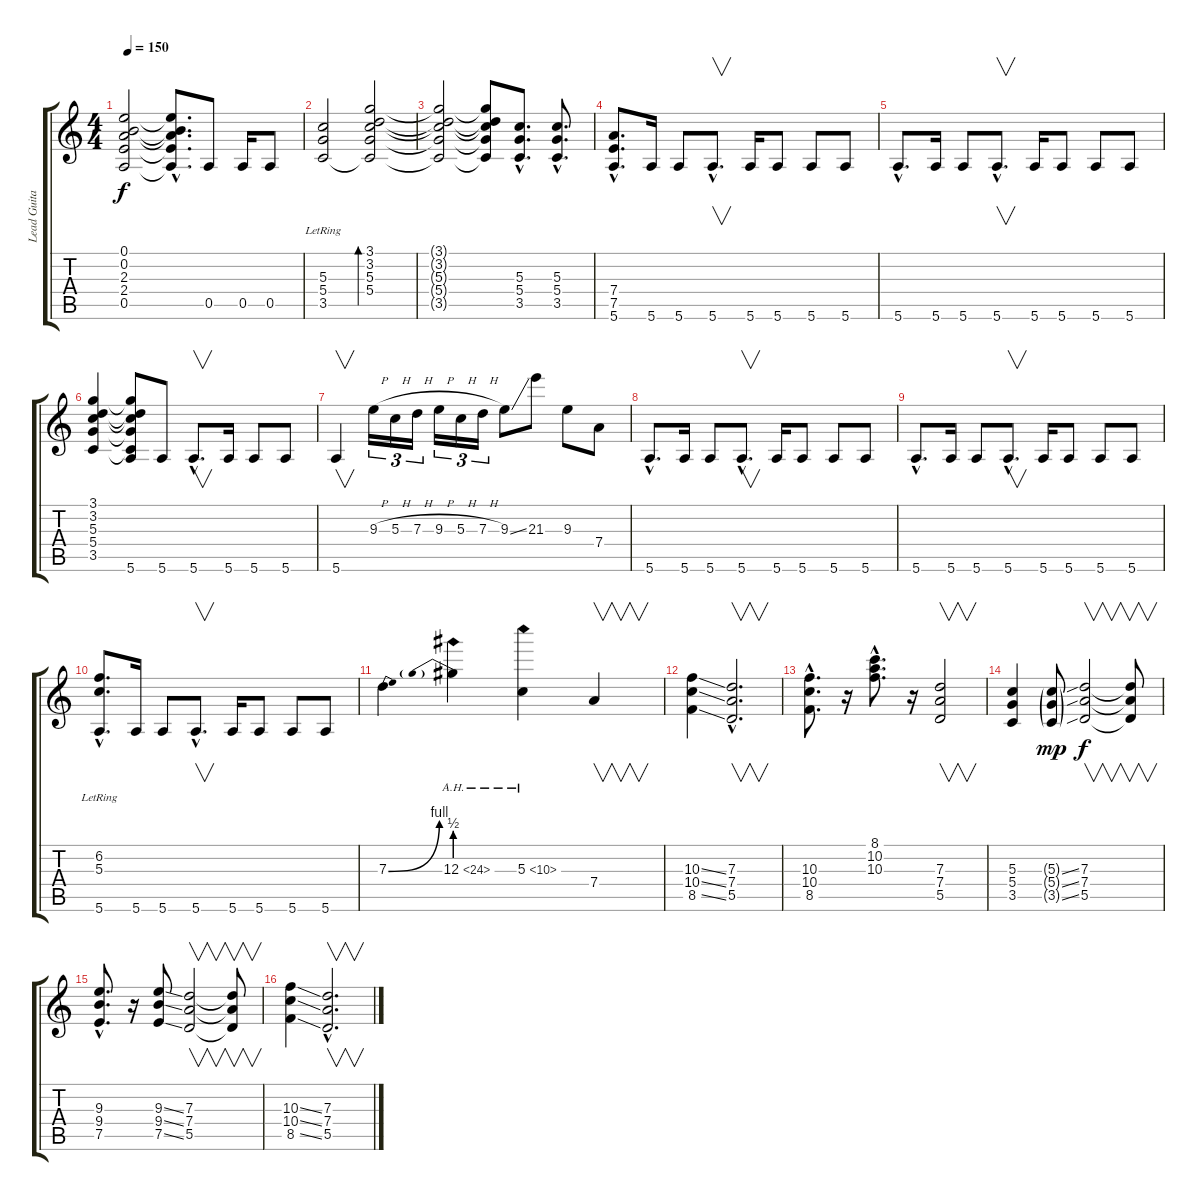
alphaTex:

\track ("Lead Guitar" "Lead Guita") {instrument overdrivenguitar}
\staff {score tabs}
\tuning (E4 B3 G3 D3 A2 E2) {hide}
\ts (4 4)
\tempo 150
\clef g2
\ks c
(0.1{t} 0.2{t} 2.3{t} 2.4{t} 0.5{t}).2{dy f} (0.1{hac t} 0.2{hac t} 2.3{hac t} 2.4{hac t} 0.5{hac t}).8{d} 0.5.8 0.5.16 0.5.8 |
(5.3 5.4 3.5{lr}).2 (3.1 3.2 5.3 5.4 3.5{t}).2{bd 480} |
(3.1{t} 3.2{t} 5.3{t} 5.4{t} 3.5{t}).2 (3.1{t} 3.2{t} 5.3{t} 5.4{t} 3.5{t}).8 (5.3{hac} 5.4{hac} 3.5{hac}).8{d} (5.3{hac} 5.4{hac} 3.5{hac}).8{d} |
(7.4{hac} 7.5{hac} 5.6{hac}).8{d} 5.6.16 5.6.8 5.6{hac}.8{v d} 5.6.16 5.6.8 5.6.8 5.6.8 |
5.6{hac}.8{d} 5.6.16 5.6.8 5.6{hac}.8{v d} 5.6.16 5.6.8 5.6.8 5.6.8 |
(3.1 3.2 5.3 5.4 3.5).4 (3.1{t} 3.2{t} 5.3{t} 5.4{t} 3.5{t} 5.6).8 5.6.8 5.6{hac}.8{v d} 5.6.16 5.6.8 5.6.8 |
5.6.4{v} 9.3{h}.16{tu (3 2)} 5.3{h}.16{tu (3 2)} 7.3{h}.16{tu (3 2)} 9.3{h}.16{tu (3 2)} 5.3{h}.16{tu (3 2)} 7.3{h}.16{tu (3 2)} 9.3{ss}.8 21.3.8 9.3.8 7.4.8 |
5.6{hac}.8{d} 5.6.16 5.6.8 5.6{hac}.8{v d} 5.6.16 5.6.8 5.6.8 5.6.8 |
5.6{hac}.8{d} 5.6.16 5.6.8 5.6{hac}.8{v d} 5.6.16 5.6.8 5.6.8 5.6.8 |
(6.2{hac lr} 5.3{hac lr} 5.6{hac}).8{d} 5.6.16 5.6.8 5.6{hac}.8{v d} 5.6.16 5.6.8 5.6.8 5.6.8 |
7.3{be (bend 0 0 60 4)}.4 12.3{be (prebend 0 2 60 2) ah 12}.4 5.3{ah 5}.4 7.4.4{v} |
(10.3{ss} 10.4{ss} 8.5{ss}).4 (7.3{hac} 7.4{hac} 5.5{hac}).2{v d} |
(10.3{hac} 10.4{hac} 8.5{hac}).8{d} r.16 (8.1{hac} 10.2{hac} 10.3{hac}).8{d} r.16 (7.3 7.4 5.5).2{v} |
(5.3 5.4 3.5).4 (5.3{ss g} 5.4{ss g} 3.5{ss g}).8{dy mp} (7.3 7.4 5.5).2{v dy f} (7.3{t} 7.4{t} 5.5{t}).8{v} |
(9.3{hac} 9.4{hac} 7.5{hac}).8{d} r.16 (9.3{ss} 9.4{ss} 7.5{ss}).8 (7.3 7.4 5.5).2{v} (7.3{t} 7.4{t} 5.5{t}).8{v} |
(10.3{ss} 10.4{ss} 8.5{ss}).4 (7.3{hac} 7.4{hac} 5.5{hac}).2{v d}
